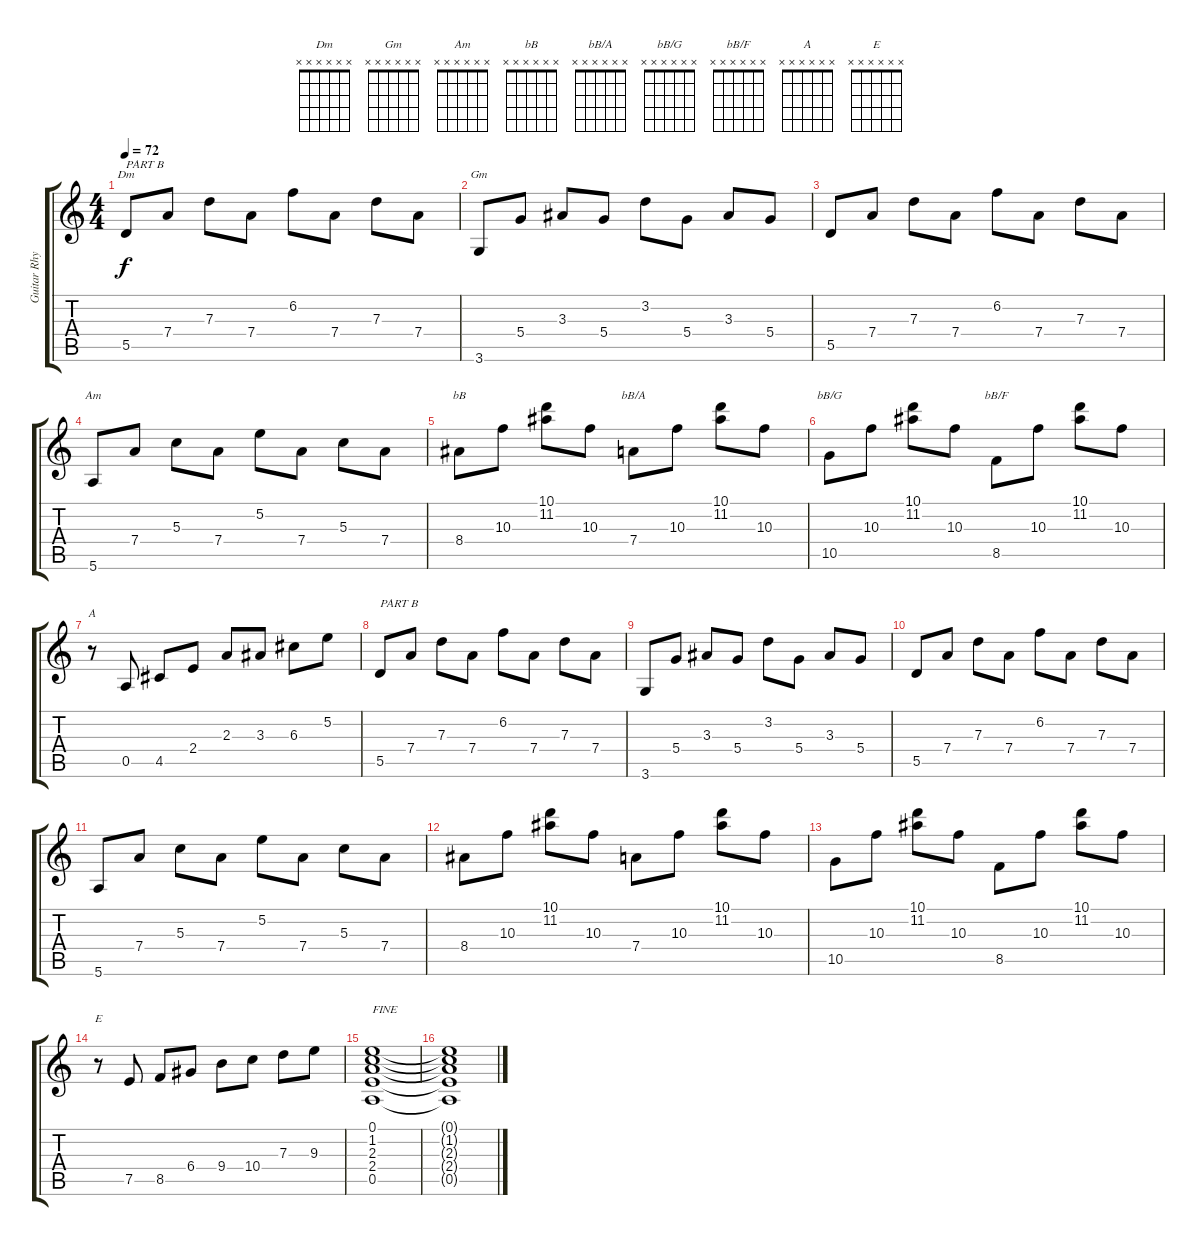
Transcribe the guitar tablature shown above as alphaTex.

\track ("Guitar Rhythm" "Guitar Rhy") {instrument acousticguitarsteel}
\staff {score tabs}
\tuning (E4 B3 G3 D3 A2 E2) {hide}
\chord ("Dm" x x x x x x) {firstfret 0}
\chord ("Gm" x x x x x x) {firstfret 0}
\chord ("Am" x x x x x x) {firstfret 0}
\chord ("bB" x x x x x x) {firstfret 0}
\chord ("bB/A" x x x x x x) {firstfret 0}
\chord ("bB/G" x x x x x x) {firstfret 0}
\chord ("bB/F" x x x x x x) {firstfret 0}
\chord ("A" x x x x x x) {firstfret 0}
\chord ("E" x x x x x x) {firstfret 0}
\ts (4 4)
\tempo 72
\clef g2
\ks c
5.5.8{ch "Dm" txt "PART B" dy f} 7.4.8 7.3.8 7.4.8 6.2.8 7.4.8 7.3.8 7.4.8 |
3.6.8{ch "Gm"} 5.4.8 3.3.8 5.4.8 3.2.8 5.4.8 3.3.8 5.4.8 |
5.5.8 7.4.8 7.3.8 7.4.8 6.2.8 7.4.8 7.3.8 7.4.8 |
5.6.8{ch "Am"} 7.4.8 5.3.8 7.4.8 5.2.8 7.4.8 5.3.8 7.4.8 |
8.4.8{ch "bB"} 10.3.8 (10.1 11.2).8 10.3.8 7.4.8{ch "bB/A"} 10.3.8 (10.1 11.2).8 10.3.8 |
10.5.8{ch "bB/G"} 10.3.8 (10.1 11.2).8 10.3.8 8.5.8{ch "bB/F"} 10.3.8 (10.1 11.2).8 10.3.8 |
r.8{ch "A"} 0.5.8 4.5.8 2.4.8 2.3.8 3.3.8 6.3.8 5.2.8 |
5.5.8{txt "PART B"} 7.4.8 7.3.8 7.4.8 6.2.8 7.4.8 7.3.8 7.4.8 |
3.6.8 5.4.8 3.3.8 5.4.8 3.2.8 5.4.8 3.3.8 5.4.8 |
5.5.8 7.4.8 7.3.8 7.4.8 6.2.8 7.4.8 7.3.8 7.4.8 |
5.6.8 7.4.8 5.3.8 7.4.8 5.2.8 7.4.8 5.3.8 7.4.8 |
8.4.8 10.3.8 (10.1 11.2).8 10.3.8 7.4.8 10.3.8 (10.1 11.2).8 10.3.8 |
10.5.8 10.3.8 (10.1 11.2).8 10.3.8 8.5.8 10.3.8 (10.1 11.2).8 10.3.8 |
r.8{ch "E"} 7.5.8 8.5.8 6.4.8 9.4.8 10.4.8 7.3.8 9.3.8 |
(0.1 1.2 2.3 2.4 0.5).1{txt "FINE"} |
(0.1{t} 1.2{t} 2.3{t} 2.4{t} 0.5{t}).1
